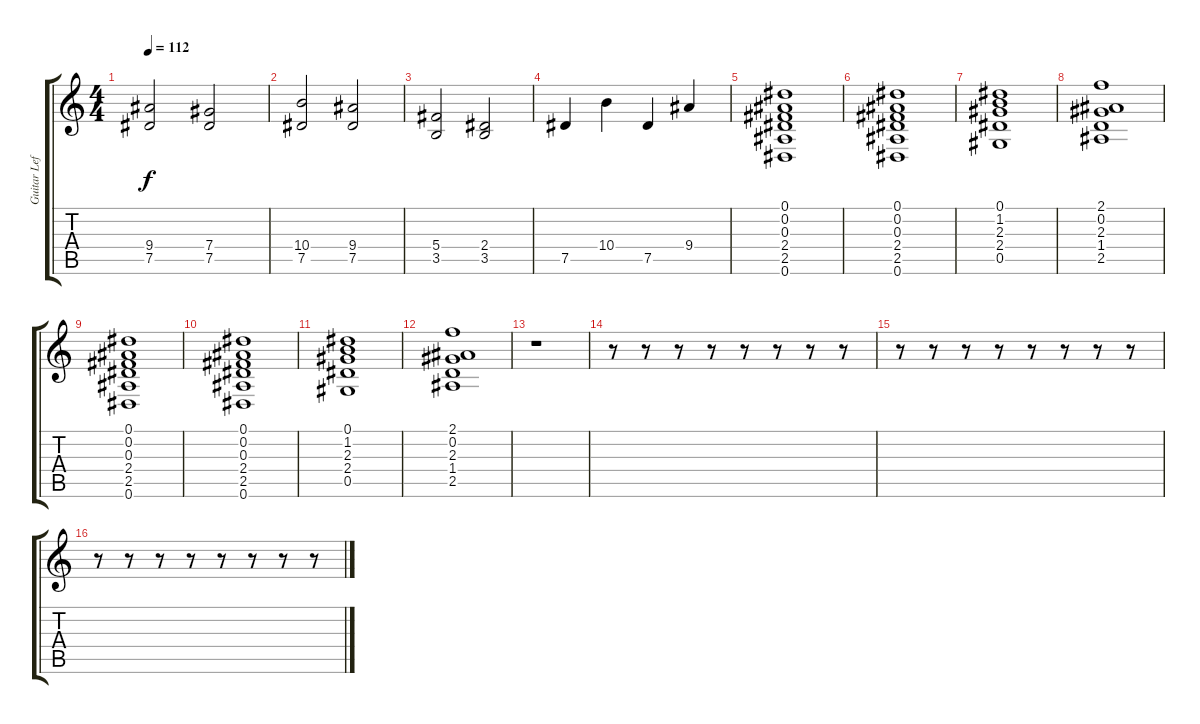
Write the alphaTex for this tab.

\track ("Guitar Left" "Guitar Lef") {instrument acousticguitarnylon}
\staff {score tabs}
\tuning (Eb4 Bb3 Gb3 Db3 Ab2 Eb2) {hide}
\ts (4 4)
\tempo 112
\clef g2
\ks c
(9.4 7.5).2{dy f instrument acousticguitarnylon} (7.4 7.5).2 |
(10.4 7.5).2 (9.4 7.5).2 |
(5.4 3.5).2 (2.4 3.5).2 |
7.5.4 10.4.4 7.5.4 9.4.4 |
(0.1 0.2 0.3 2.4 2.5 0.6).1 |
(0.1 0.2 0.3 2.4 2.5 0.6).1 |
(0.1 1.2 2.3 2.4 0.5).1 |
(2.1 0.2 2.3 1.4 2.5).1 |
(0.1 0.2 0.3 2.4 2.5 0.6).1 |
(0.1 0.2 0.3 2.4 2.5 0.6).1 |
(0.1 1.2 2.3 2.4 0.5).1 |
(2.1 0.2 2.3 1.4 2.5).1 |
r.1 |
r.8 r.8 r.8 r.8 r.8 r.8 r.8 r.8 |
r.8 r.8 r.8 r.8 r.8 r.8 r.8 r.8 |
r.8 r.8 r.8 r.8 r.8 r.8 r.8 r.8
